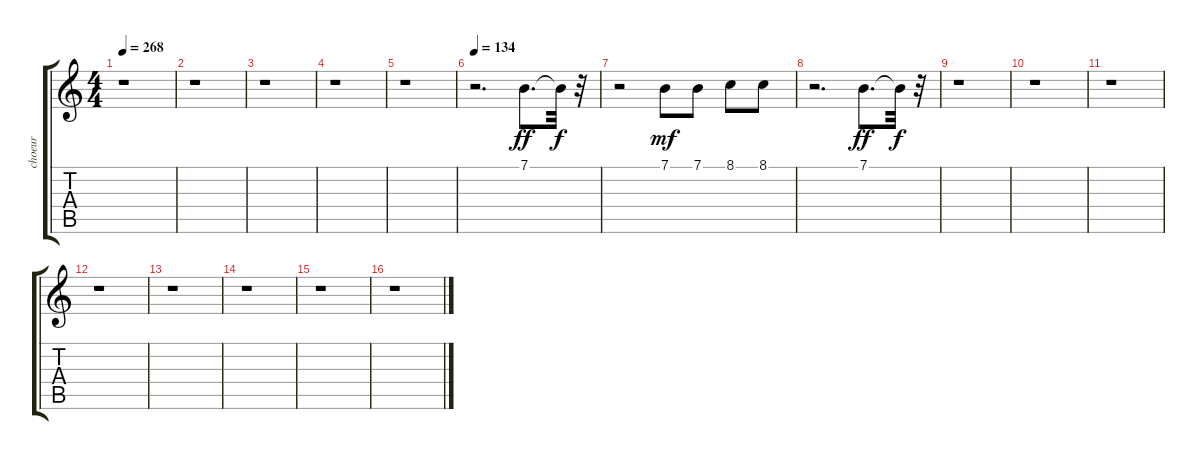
\track ("choeur" "choeur") {instrument brasssection}
\staff {score tabs}
\tuning (E4 B3 G3 D3 A2 E2) {hide}
\ts (4 4)
\tempo 268
\clef g2
\ks c
r.1{dy f} |
r.1 |
r.1 |
r.1 |
r.1 |
\tempo 134
r.2{d} 7.1.8{d dy ff} 7.1{t}.32{dy f} r.32 |
r.2 7.1.8{dy mf} 7.1.8 8.1.8 8.1.8 |
r.2{d} 7.1.8{d dy ff} 7.1{t}.32{dy f} r.32 |
r.1 |
r.1 |
r.1 |
r.1 |
r.1 |
r.1 |
r.1 |
r.1
